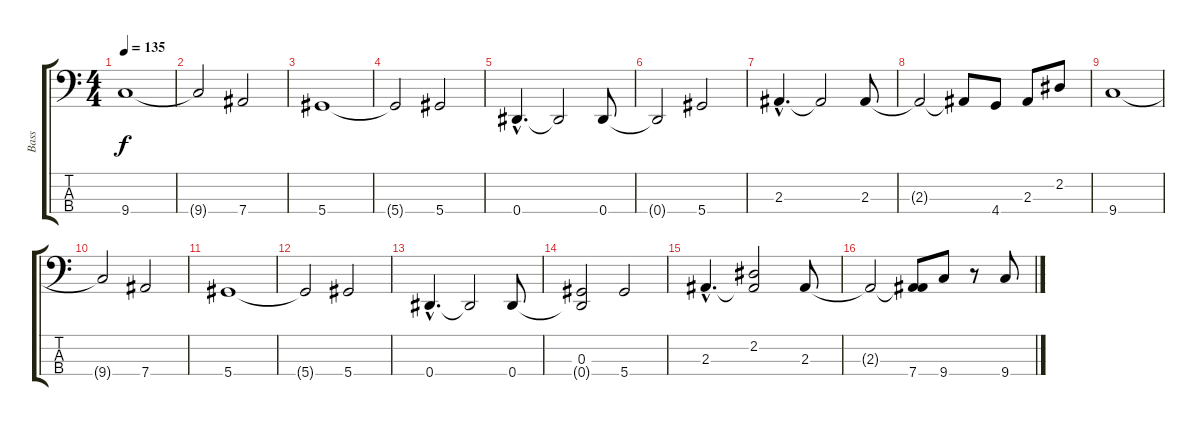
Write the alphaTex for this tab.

\track ("Bass" "Bass") {instrument electricbasspick}
\staff {score tabs}
\tuning (Gb2 Db2 Ab1 Eb1) {hide}
\ts (4 4)
\tempo 135
\clef f4
\ks c
9.4.1{dy f} |
9.4{t}.2 7.4.2 |
5.4.1 |
5.4{t}.2 5.4.2 |
0.4{hac}.4{d} 0.4{t}.2 0.4.8 |
0.4{t}.2 5.4.2 |
2.3{hac}.4{d} 2.3{t}.2 2.3.8 |
2.3{t}.2 2.3{t}.8 4.4.8 2.3.8 2.2.8 |
9.4.1 |
9.4{t}.2 7.4.2 |
5.4.1 |
5.4{t}.2 5.4.2 |
0.4{hac}.4{d} 0.4{t}.2 0.4.8 |
(0.3 0.4{t}).2 5.4.2 |
2.3{hac}.4{d} (2.2 2.3{t}).2 2.3.8 |
2.3{t}.2 (2.3{t} 7.4).8 9.4.8 r.8 9.4.8
